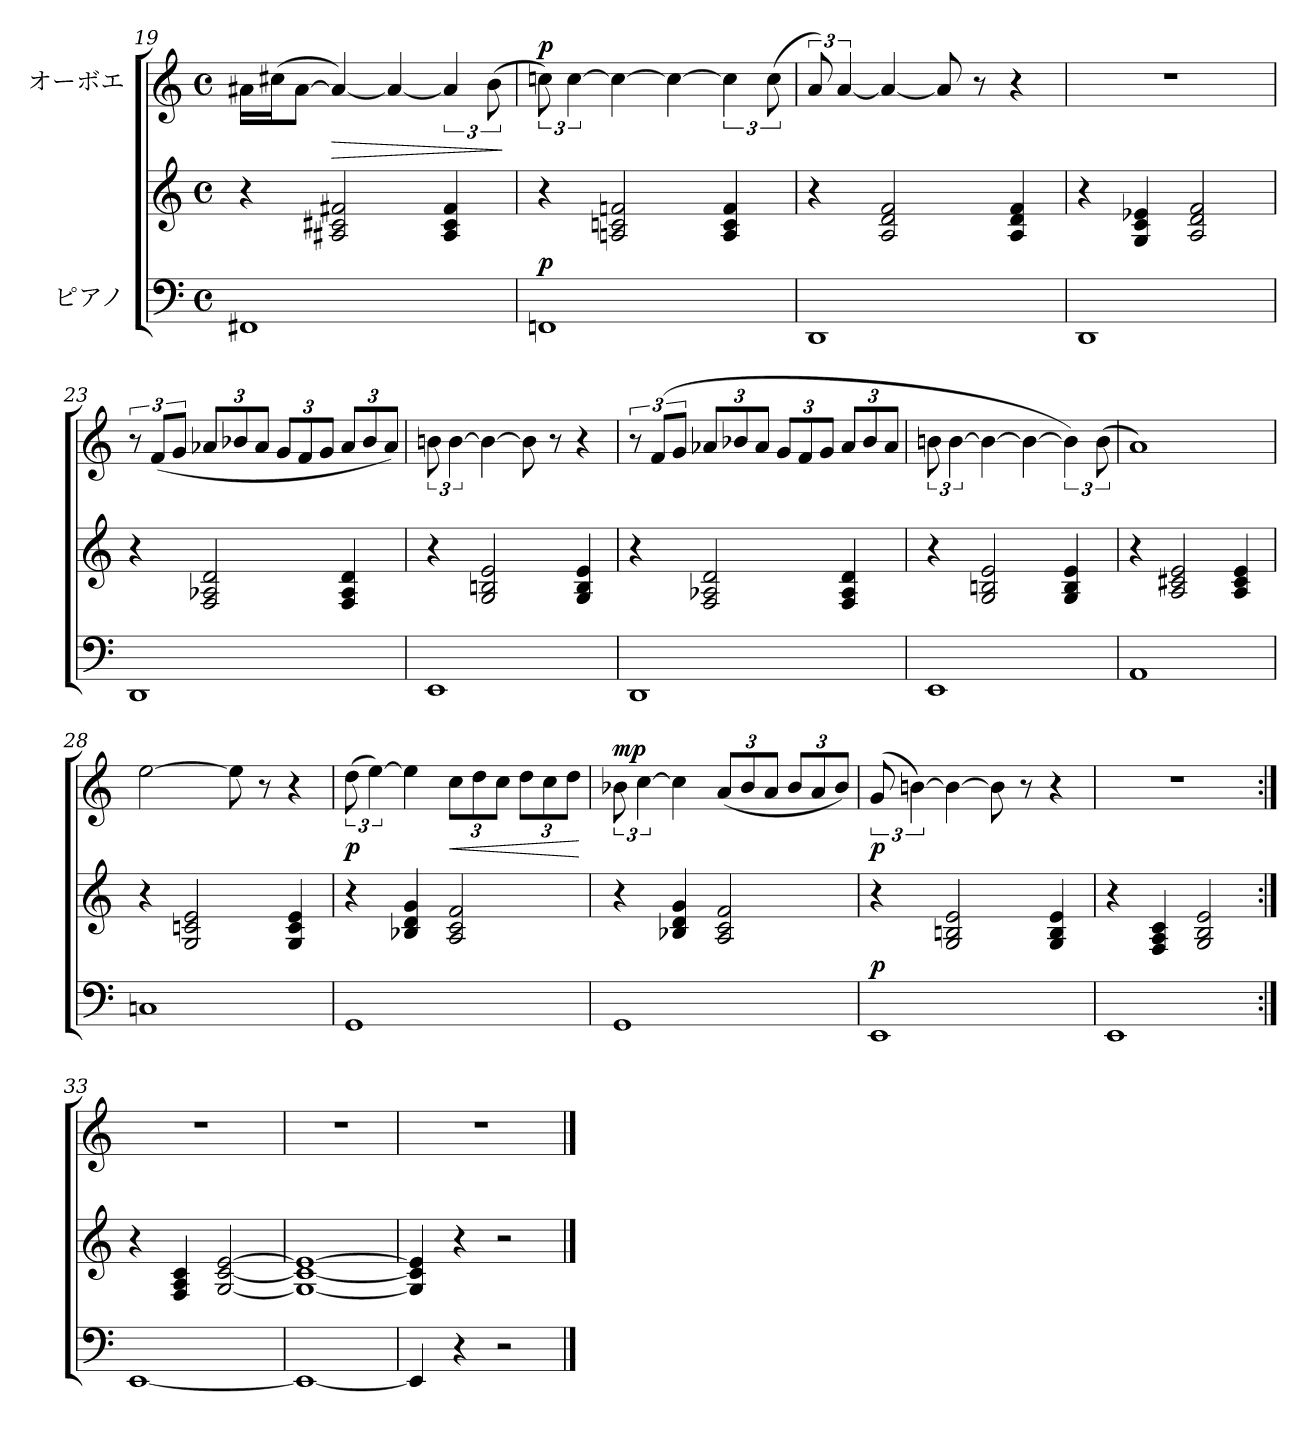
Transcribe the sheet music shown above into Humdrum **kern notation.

**kern	**kern	**dynam	**kern	**dynam
*part2	*part2	*part2	*part1	*part1
*staff3	*staff2	*staff2/3	*staff1	*staff1
*I"ピアノ	*	*	*I"オーボエ	*
!!LO:LB:g=z
*clefF4	*clefG2	*	*clefG2	*
*k[]	*k[]	*	*k[]	*
*M4/4	*M4/4	*	*M4/4	*
*met(c)	*met(c)	*	*met(c)	*
=19	=19	=19	=19	=19
1FF#X	4r	.	16a#X\LL	.
.	.	.	(16cc#X\J	.
.	.	.	[8a#\J	.
!	!	!	!	!LO:HP:b
.	2A#X/ 2c#X/ 2f#X/	.	4a#/_)	>
.	.	.	4a#/_	.
.	4A#/ 4c#/ 4f#/	.	6a#/]	.
.	.	.	(12b\	.
.	.	.	.	]
=20	=20	=20	=20	=20
!	!	!LO:DY:a=2	!	!LO:DY:a
1FFn	4r	p	12ccn\)	p
.	.	.	[6cc\	.
.	2An/ 2cn/ 2fn/	.	4cc\_	.
.	.	.	4cc\_	.
.	4A/ 4c/ 4f/	.	6cc\]	.
.	.	.	(12cc\	.
=21	=21	=21	=21	=21
1DD	4r	.	12a/)	.
.	.	.	[6a/	.
.	2A/ 2d/ 2f/	.	4a/_	.
.	.	.	8a/]	.
.	.	.	8r	.
.	4A/ 4d/ 4f/	.	4r	.
!!LO:PB:g=z
=22	=22	=22	=22	=22
1DD	4r	.	1r	.
.	4G/ 4c/ 4e-X/	.	.	.
.	2A/ 2d/ 2f/	.	.	.
=23	=23	=23	=23	=23
1DD	4r	.	12r	.
.	.	.	(>12f/L	.
.	.	.	12g/J	.
*	*	*	*Xbrackettup	*
.	2F/ 2A-X/ 2d/	.	12a-X/L	.
.	.	.	12b-X/	.
.	.	.	12a-/J	.
.	.	.	12g/L	.
.	.	.	12f/	.
.	.	.	12g/J	.
.	4F/ 4A-/ 4d/	.	12a-/L	.
.	.	.	12b-/	.
.	.	.	12a-/J)	.
=24	=24	=24	=24	=24
*	*	*	*brackettup	*
1EE	4r	.	12bn\	.
.	.	.	[6b\	.
.	2G/ 2Bn/ 2e/	.	4b\_	.
.	.	.	8b\]	.
.	.	.	8r	.
.	4G/ 4B/ 4e/	.	4r	.
!!LO:LB:g=z
=25	=25	=25	=25	=25
1DD	4r	.	12r	.
.	.	.	(12f/L	.
.	.	.	12g/J	.
*	*	*	*Xbrackettup	*
.	2F/ 2A-X/ 2d/	.	12a-X/L	.
.	.	.	12b-X/	.
.	.	.	12a-/J	.
.	.	.	12g/L	.
.	.	.	12f/	.
.	.	.	12g/J	.
.	4F/ 4A-/ 4d/	.	12a-/L	.
.	.	.	12b-/	.
.	.	.	12a-/J	.
=26	=26	=26	=26	=26
*	*	*	*brackettup	*
1EE	4r	.	12bn\	.
.	.	.	[6b\	.
.	2G/ 2Bn/ 2e/	.	4b\_	.
.	.	.	4b\_	.
.	4G/ 4B/ 4e/	.	6b\])	.
.	.	.	(12b\	.
=27	=27	=27	=27	=27
1AA	4r	.	1a)	.
.	2A/ 2c#X/ 2e/	.	.	.
.	4A/ 4c#/ 4e/	.	.	.
!!LO:LB:g=z
=28	=28	=28	=28	=28
1Cn	4r	.	[2ee\	.
.	2G/ 2cn/ 2e/	.	.	.
.	.	.	8ee\]	.
.	.	.	8r	.
.	4G/ 4c/ 4e/	.	4r	.
=29	=29	=29	=29	=29
!	!	!	!	!LO:DY:b
1GG	4r	.	(12dd\	p
.	.	.	[6ee\)	.
.	4B-X/ 4d/ 4g/	.	4ee\]	.
*	*	*	*Xbrackettup	*
!	!	!	!	!LO:HP:b
.	2A/ 2c/ 2f/	.	12cc\L	<
.	.	.	12dd\	.
.	.	.	12cc\J	.
.	.	.	12dd\L	.
.	.	.	12cc\	.
.	.	.	12dd\J	.
.	.	.	.	[
=30	=30	=30	=30	=30
*	*	*	*brackettup	*
!	!	!	!	!LO:DY:a
1GG	4r	.	12b-X\	mp
.	.	.	[6cc\	.
.	4B-X/ 4d/ 4g/	.	4cc\]	.
*	*	*	*Xbrackettup	*
.	2A/ 2c/ 2f/	.	(>12a/L	.
.	.	.	12b-/	.
.	.	.	12a/J	.
.	.	.	12b-/L	.
.	.	.	12a/	.
.	.	.	12b-/J)	.
!!LO:LB:g=z
=31	=31	=31	=31	=31
*	*	*	*brackettup	*
!	!	!LO:DY:a=2	!	!LO:DY:b
1EE	4r	p	(12g/	p
.	.	.	[6bn\)	.
.	2G/ 2Bn/ 2e/	.	4b\_	.
.	.	.	8b\]	.
.	.	.	8r	.
.	4G/ 4B/ 4e/	.	4r	.
=32	=32	=32	=32	=32
1EE	4r	.	1r	.
.	4F/ 4A/ 4c/	.	.	.
.	2G/ 2B/ 2e/	.	.	.
=33:|!	=33:|!	=33:|!	=33:|!	=33:|!
[1EE	4r	.	1r	.
.	4F/ 4A/ 4c/	.	.	.
.	[2G/ [2c/ [2e/	.	.	.
=34	=34	=34	=34	=34
1EE_	1G_ 1c_ 1e_	.	1r	.
=35	=35	=35	=35	=35
4EE/]	4G/] 4c/] 4e/]	.	1r	.
4r	4r	.	.	.
2r	2r	.	.	.
==	==	==	==	==
*-	*-	*-	*-	*-
